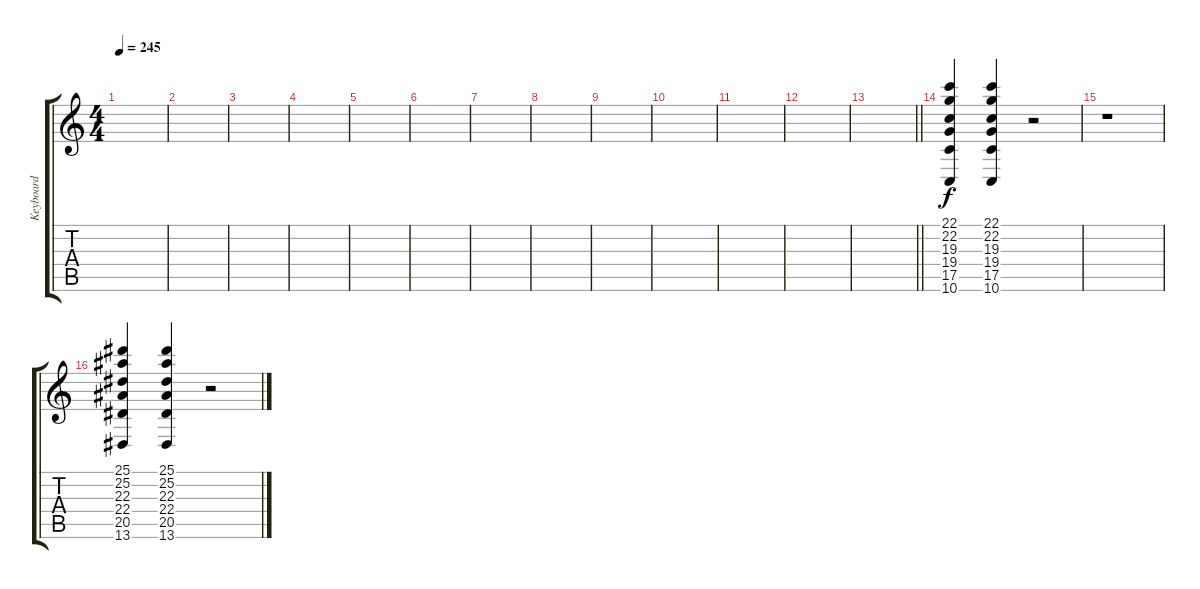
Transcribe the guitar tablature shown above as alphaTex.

\track ("Keyboard" "Keyboard") {instrument stringensemble1}
\staff {score tabs}
\tuning (D4 A3 F3 C3 G2 D2) {hide}
\ts (4 4)
\tempo 245
\clef g2
\ks c
|
|
|
|
|
|
|
|
|
|
|
|
\barLineRight lightlight
|
(22.1 22.2 19.3 19.4 17.5 10.6).4{volume 13} (22.1 22.2 19.3 19.4 17.5 10.6).4 r.2 |
r.1 |
(25.1 25.2 22.3 22.4 20.5 13.6).4 (25.1 25.2 22.3 22.4 20.5 13.6).4 r.2
